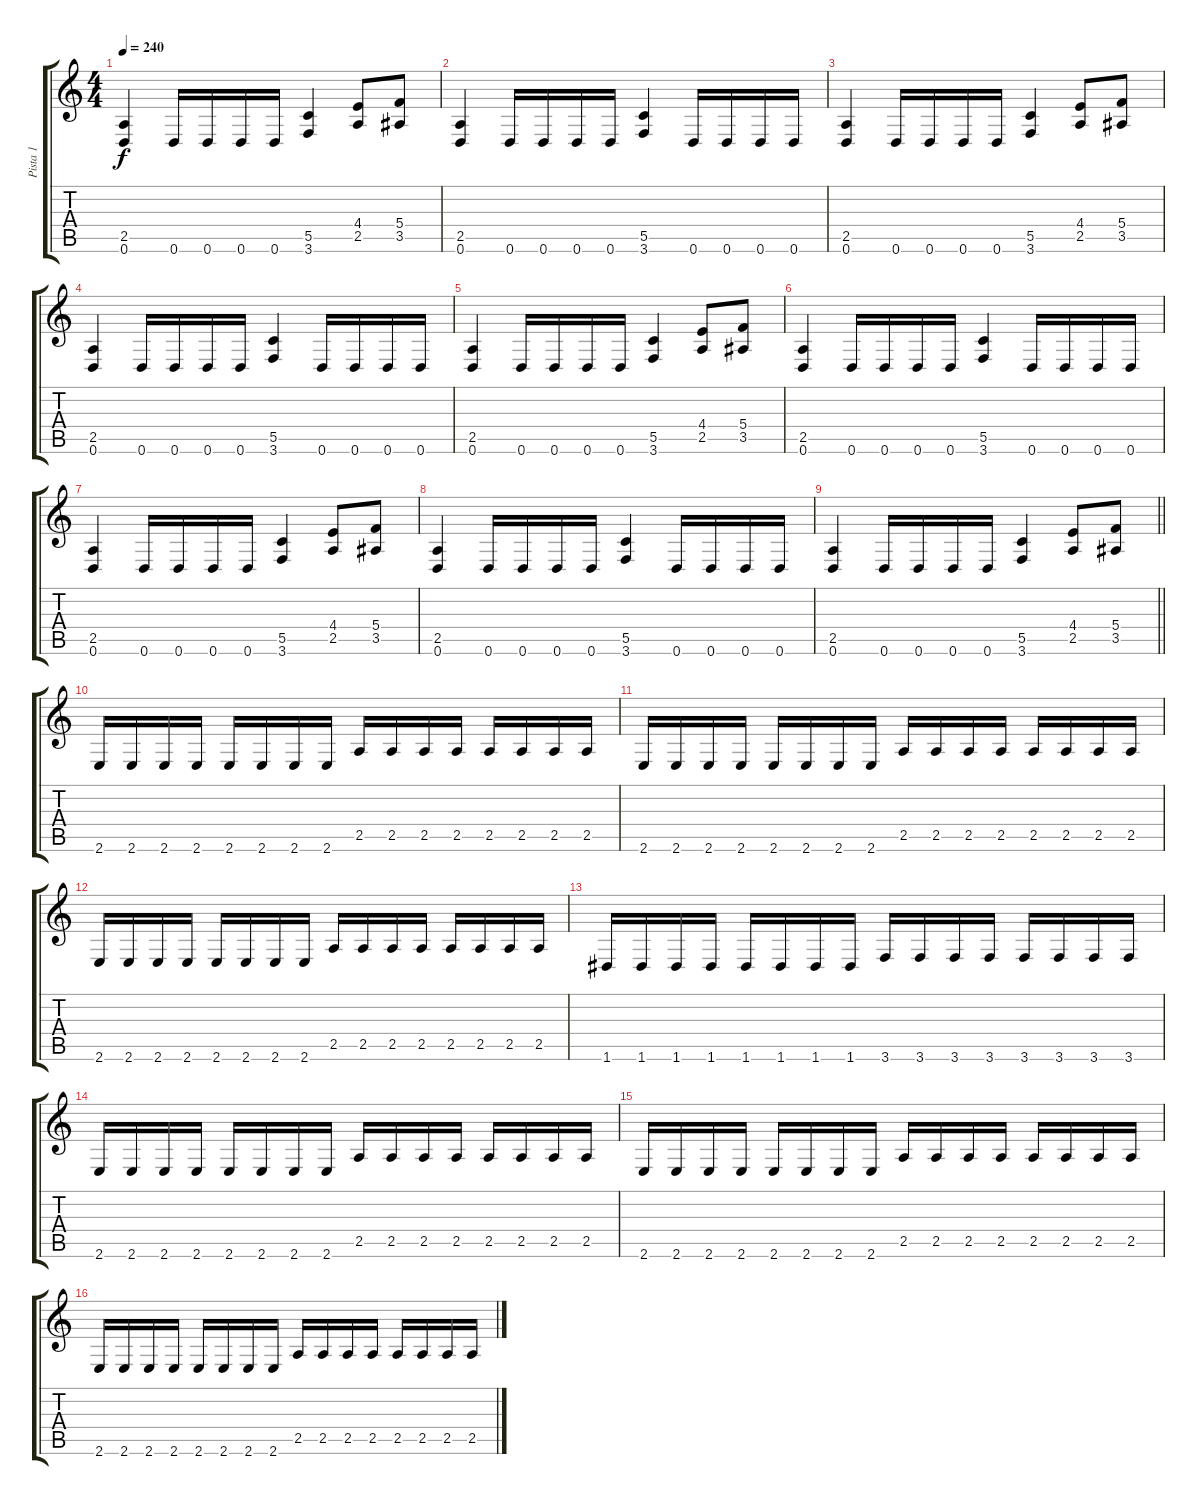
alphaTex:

\track ("Pista 1" "Pista 1") {instrument overdrivenguitar}
\staff {score tabs}
\tuning (D4 A3 F3 C3 G2 D2) {hide}
\ts (4 4)
\tempo 240
\clef g2
\ks c
(2.5 0.6).4{dy f} 0.6.16 0.6.16 0.6.16 0.6.16 (5.5 3.6).4 (4.4 2.5).8 (5.4 3.5).8 |
(2.5 0.6).4 0.6.16 0.6.16 0.6.16 0.6.16 (5.5 3.6).4 0.6.16 0.6.16 0.6.16 0.6.16 |
(2.5 0.6).4 0.6.16 0.6.16 0.6.16 0.6.16 (5.5 3.6).4 (4.4 2.5).8 (5.4 3.5).8 |
(2.5 0.6).4 0.6.16 0.6.16 0.6.16 0.6.16 (5.5 3.6).4 0.6.16 0.6.16 0.6.16 0.6.16 |
(2.5 0.6).4 0.6.16 0.6.16 0.6.16 0.6.16 (5.5 3.6).4 (4.4 2.5).8 (5.4 3.5).8 |
(2.5 0.6).4 0.6.16 0.6.16 0.6.16 0.6.16 (5.5 3.6).4 0.6.16 0.6.16 0.6.16 0.6.16 |
(2.5 0.6).4 0.6.16 0.6.16 0.6.16 0.6.16 (5.5 3.6).4 (4.4 2.5).8 (5.4 3.5).8 |
(2.5 0.6).4 0.6.16 0.6.16 0.6.16 0.6.16 (5.5 3.6).4 0.6.16 0.6.16 0.6.16 0.6.16 |
\barLineRight lightlight
(2.5 0.6).4 0.6.16 0.6.16 0.6.16 0.6.16 (5.5 3.6).4 (4.4 2.5).8 (5.4 3.5).8 |
2.6.16 2.6.16 2.6.16 2.6.16 2.6.16 2.6.16 2.6.16 2.6.16 2.5.16 2.5.16 2.5.16 2.5.16 2.5.16 2.5.16 2.5.16 2.5.16 |
2.6.16 2.6.16 2.6.16 2.6.16 2.6.16 2.6.16 2.6.16 2.6.16 2.5.16 2.5.16 2.5.16 2.5.16 2.5.16 2.5.16 2.5.16 2.5.16 |
2.6.16 2.6.16 2.6.16 2.6.16 2.6.16 2.6.16 2.6.16 2.6.16 2.5.16 2.5.16 2.5.16 2.5.16 2.5.16 2.5.16 2.5.16 2.5.16 |
1.6.16 1.6.16 1.6.16 1.6.16 1.6.16 1.6.16 1.6.16 1.6.16 3.6.16 3.6.16 3.6.16 3.6.16 3.6.16 3.6.16 3.6.16 3.6.16 |
2.6.16 2.6.16 2.6.16 2.6.16 2.6.16 2.6.16 2.6.16 2.6.16 2.5.16 2.5.16 2.5.16 2.5.16 2.5.16 2.5.16 2.5.16 2.5.16 |
2.6.16 2.6.16 2.6.16 2.6.16 2.6.16 2.6.16 2.6.16 2.6.16 2.5.16 2.5.16 2.5.16 2.5.16 2.5.16 2.5.16 2.5.16 2.5.16 |
2.6.16 2.6.16 2.6.16 2.6.16 2.6.16 2.6.16 2.6.16 2.6.16 2.5.16 2.5.16 2.5.16 2.5.16 2.5.16 2.5.16 2.5.16 2.5.16
